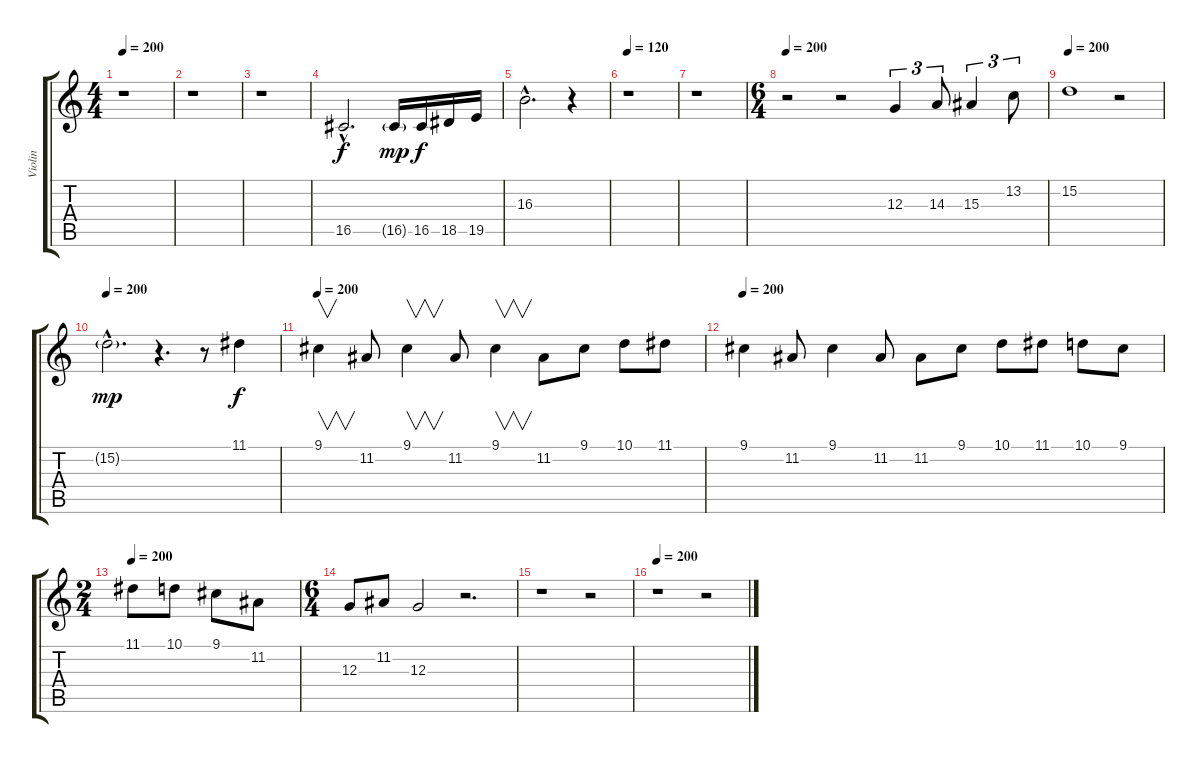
\track ("Violin" "Violin") {instrument violin}
\staff {score tabs}
\tuning (E4 B3 G3 D3 A2 D2) {hide}
\ts (4 4)
\tempo 200
\clef g2
\ks c
r.1{dy f} |
r.1 |
r.1 |
16.5{hac}.2{d} 16.5{g}.16{dy mp} 16.5.16{dy f} 18.5.16 19.5.16 |
16.3{hac}.2{d} r.4 |
\tempo 120
r.1 |
r.1 |
\ts (6 4)
\tempo 200
r.2 r.2 12.3.4{tu (3 2)} 14.3.8{tu (3 2)} 15.3.4{tu (3 2)} 13.2.8{tu (3 2)} |
\tempo 200
15.2.1 r.2 |
\tempo 200
15.2{g hac}.2{d dy mp} r.4{d} r.8 11.1.4{dy f} |
\tempo 200
9.1.4{v} 11.2.8 9.1.4{v} 11.2.8 9.1.4{v} 11.2.8 9.1.8 10.1.8 11.1.8 |
\tempo 200
9.1.4 11.2.8 9.1.4 11.2.8 11.2.8 9.1.8 10.1.8 11.1.8 10.1.8 9.1.8 |
\ts (2 4)
\tempo 200
11.1.8 10.1.8 9.1.8 11.2.8 |
\ts (6 4)
12.3.8 11.2.8 12.3.2 r.2{d} |
r.1 r.2 |
\tempo 200
r.1 r.2
